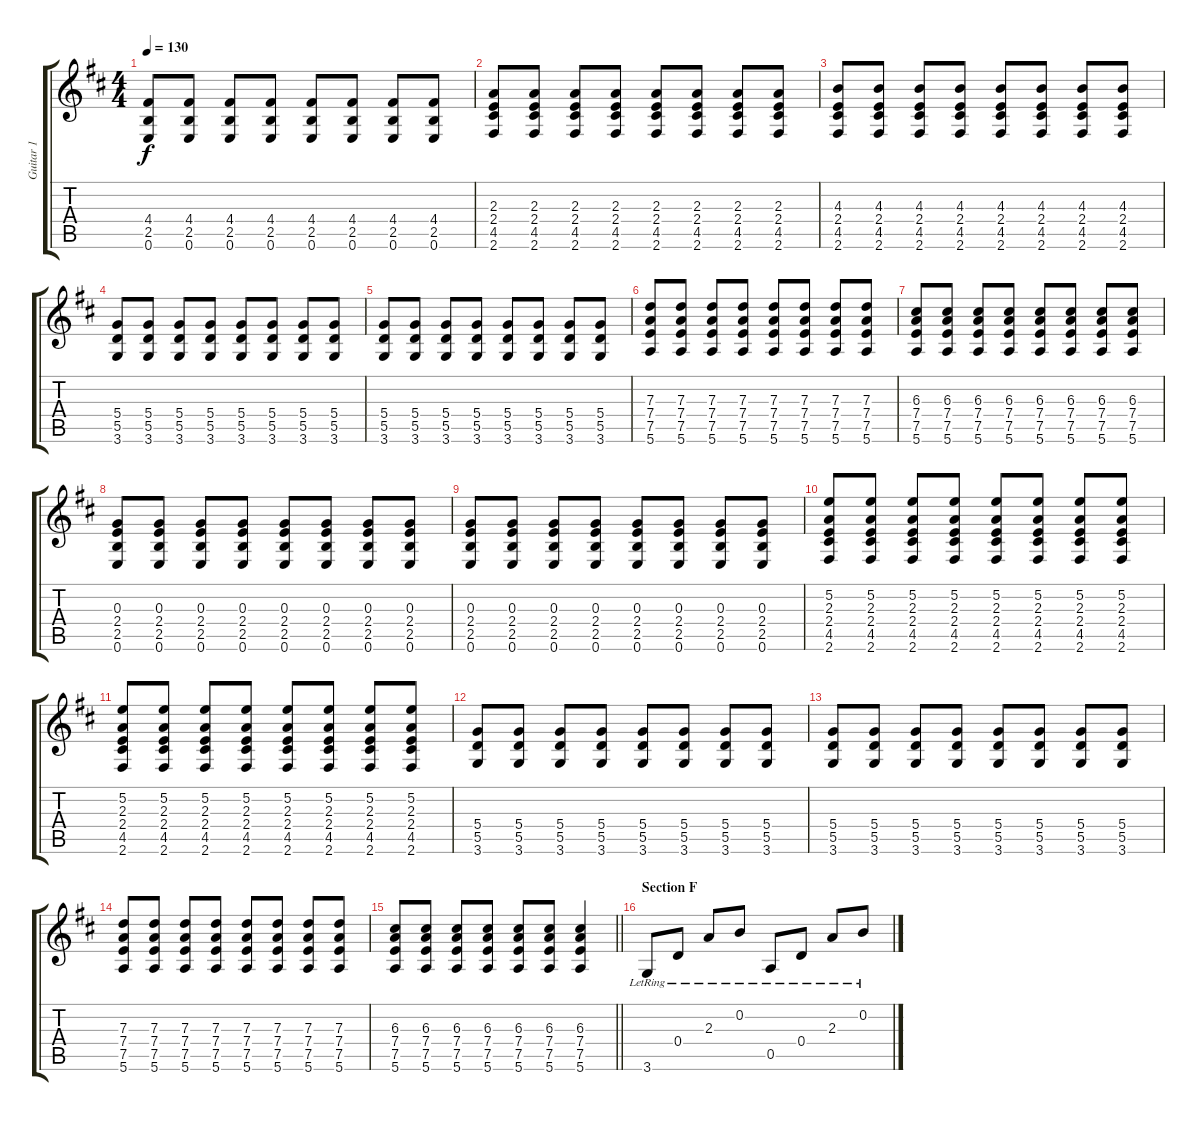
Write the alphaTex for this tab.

\track ("Guitar 1" "Guitar 1") {instrument electricguitarjazz}
\staff {score tabs}
\tuning (E4 B3 G3 D3 A2 E2) {hide}
\ts (4 4)
\tempo 130
\clef g2
\ks d
(4.4 2.5 0.6).8{dy f} (4.4 2.5 0.6).8 (4.4 2.5 0.6).8 (4.4 2.5 0.6).8 (4.4 2.5 0.6).8 (4.4 2.5 0.6).8 (4.4 2.5 0.6).8 (4.4 2.5 0.6).8 |
(2.3 2.4 4.5 2.6).8 (2.3 2.4 4.5 2.6).8 (2.3 2.4 4.5 2.6).8 (2.3 2.4 4.5 2.6).8 (2.3 2.4 4.5 2.6).8 (2.3 2.4 4.5 2.6).8 (2.3 2.4 4.5 2.6).8 (2.3 2.4 4.5 2.6).8 |
(4.3 2.4 4.5 2.6).8 (4.3 2.4 4.5 2.6).8 (4.3 2.4 4.5 2.6).8 (4.3 2.4 4.5 2.6).8 (4.3 2.4 4.5 2.6).8 (4.3 2.4 4.5 2.6).8 (4.3 2.4 4.5 2.6).8 (4.3 2.4 4.5 2.6).8 |
(5.4 5.5 3.6).8 (5.4 5.5 3.6).8 (5.4 5.5 3.6).8 (5.4 5.5 3.6).8 (5.4 5.5 3.6).8 (5.4 5.5 3.6).8 (5.4 5.5 3.6).8 (5.4 5.5 3.6).8 |
(5.4 5.5 3.6).8 (5.4 5.5 3.6).8 (5.4 5.5 3.6).8 (5.4 5.5 3.6).8 (5.4 5.5 3.6).8 (5.4 5.5 3.6).8 (5.4 5.5 3.6).8 (5.4 5.5 3.6).8 |
(7.3 7.4 7.5 5.6).8 (7.3 7.4 7.5 5.6).8 (7.3 7.4 7.5 5.6).8 (7.3 7.4 7.5 5.6).8 (7.3 7.4 7.5 5.6).8 (7.3 7.4 7.5 5.6).8 (7.3 7.4 7.5 5.6).8 (7.3 7.4 7.5 5.6).8 |
(6.3 7.4 7.5 5.6).8 (6.3 7.4 7.5 5.6).8 (6.3 7.4 7.5 5.6).8 (6.3 7.4 7.5 5.6).8 (6.3 7.4 7.5 5.6).8 (6.3 7.4 7.5 5.6).8 (6.3 7.4 7.5 5.6).8 (6.3 7.4 7.5 5.6).8 |
(0.3 2.4 2.5 0.6).8 (0.3 2.4 2.5 0.6).8 (0.3 2.4 2.5 0.6).8 (0.3 2.4 2.5 0.6).8 (0.3 2.4 2.5 0.6).8 (0.3 2.4 2.5 0.6).8 (0.3 2.4 2.5 0.6).8 (0.3 2.4 2.5 0.6).8 |
(0.3 2.4 2.5 0.6).8 (0.3 2.4 2.5 0.6).8 (0.3 2.4 2.5 0.6).8 (0.3 2.4 2.5 0.6).8 (0.3 2.4 2.5 0.6).8 (0.3 2.4 2.5 0.6).8 (0.3 2.4 2.5 0.6).8 (0.3 2.4 2.5 0.6).8 |
(5.2 2.3 2.4 4.5 2.6).8 (5.2 2.3 2.4 4.5 2.6).8 (5.2 2.3 2.4 4.5 2.6).8 (5.2 2.3 2.4 4.5 2.6).8 (5.2 2.3 2.4 4.5 2.6).8 (5.2 2.3 2.4 4.5 2.6).8 (5.2 2.3 2.4 4.5 2.6).8 (5.2 2.3 2.4 4.5 2.6).8 |
(5.2 2.3 2.4 4.5 2.6).8 (5.2 2.3 2.4 4.5 2.6).8 (5.2 2.3 2.4 4.5 2.6).8 (5.2 2.3 2.4 4.5 2.6).8 (5.2 2.3 2.4 4.5 2.6).8 (5.2 2.3 2.4 4.5 2.6).8 (5.2 2.3 2.4 4.5 2.6).8 (5.2 2.3 2.4 4.5 2.6).8 |
(5.4 5.5 3.6).8 (5.4 5.5 3.6).8 (5.4 5.5 3.6).8 (5.4 5.5 3.6).8 (5.4 5.5 3.6).8 (5.4 5.5 3.6).8 (5.4 5.5 3.6).8 (5.4 5.5 3.6).8 |
(5.4 5.5 3.6).8 (5.4 5.5 3.6).8 (5.4 5.5 3.6).8 (5.4 5.5 3.6).8 (5.4 5.5 3.6).8 (5.4 5.5 3.6).8 (5.4 5.5 3.6).8 (5.4 5.5 3.6).8 |
(7.3 7.4 7.5 5.6).8 (7.3 7.4 7.5 5.6).8 (7.3 7.4 7.5 5.6).8 (7.3 7.4 7.5 5.6).8 (7.3 7.4 7.5 5.6).8 (7.3 7.4 7.5 5.6).8 (7.3 7.4 7.5 5.6).8 (7.3 7.4 7.5 5.6).8 |
\barLineRight lightlight
(6.3 7.4 7.5 5.6).8 (6.3 7.4 7.5 5.6).8 (6.3 7.4 7.5 5.6).8 (6.3 7.4 7.5 5.6).8 (6.3 7.4 7.5 5.6).8 (6.3 7.4 7.5 5.6).8 (6.3 7.4 7.5 5.6).4 |
\section ("" "Section F")
3.6{lr}.8 0.4{lr}.8 2.3{lr}.8 0.2{lr}.8 0.5{lr}.8 0.4{lr}.8 2.3{lr}.8 0.2{lr}.8
